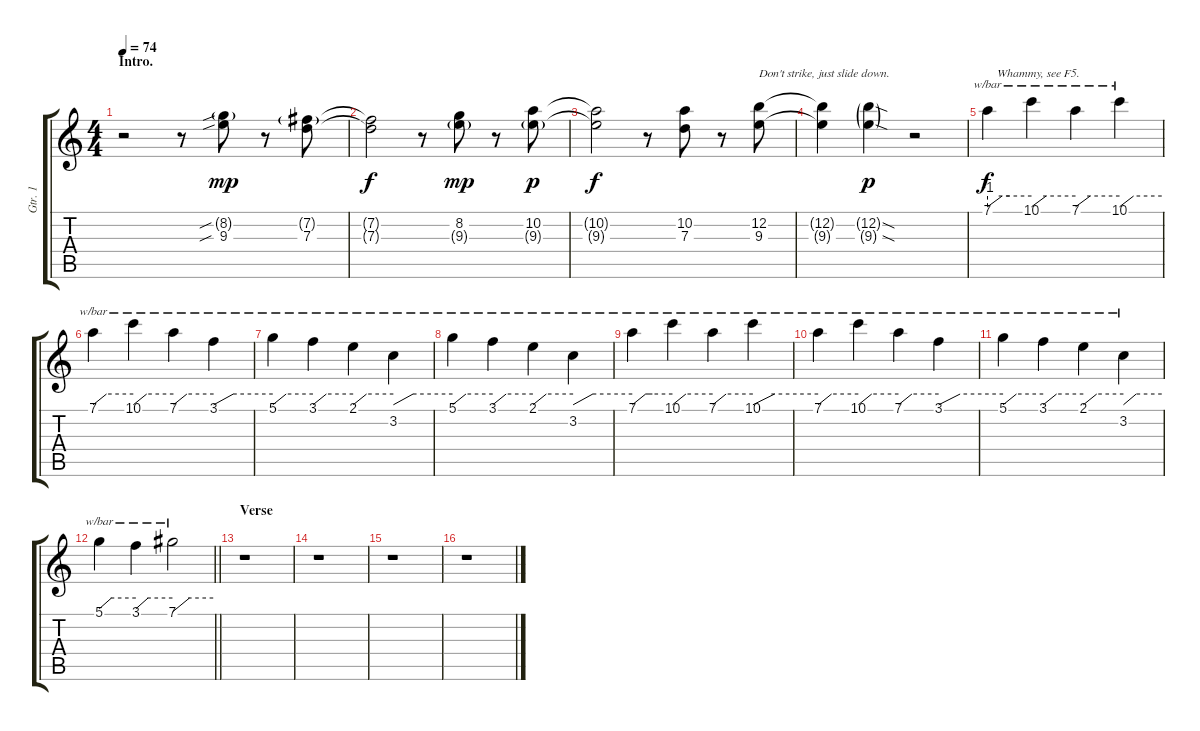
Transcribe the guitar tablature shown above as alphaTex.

\track ("Gtr. 1" "Gtr. 1") {instrument electricguitarjazz}
\staff {score tabs}
\tuning (E4 B3 G3 D3 A2 E2) {hide}
\ts (4 4)
\section ("" "Intro.")
\tempo 74
\clef g2
\ks c
r.2{dy mp instrument electricguitarjazz} r.8 (8.2{sib g} 9.3{sib}).8 r.8 (7.2{g} 7.3).8 |
(7.2{t} 7.3{t}).2{dy f} r.8 (8.2 9.3{g}).8{dy mp} r.8 (10.2 9.3{g}).8{dy p} |
(10.2{t} 9.3{t}).2{dy f} r.8 (10.2 7.3).8 r.8 (12.2 9.3).8{txt "Don't strike, just slide down."} |
(12.2{t} 9.3{t}).4 (12.2{sod g} 9.3{sod g}).4{dy p} r.2 |
7.1.4{tbe (custom default 0 -4 20 0 30 0 60 0) txt "   Whammy, see F5." dy f} 10.1.4{tbe (custom default 0 -4 20 0 60 0)} 7.1.4{tbe (custom default 0 -4 20 0 60 0)} 10.1.4{tbe (custom default 0 -4 20 0 60 0)} |
7.1.4{tbe (custom default 0 -4 20 0 60 0)} 10.1.4{tbe (custom default 0 -4 20 0 60 0)} 7.1.4{tbe (custom default 0 -4 20 0 60 0)} 3.1.4{tbe (custom default 0 -4 20 0 60 0)} |
5.1.4{tbe (custom default 0 -4 20 0 60 0)} 3.1.4{tbe (custom default 0 -4 20 0 60 0)} 2.1.4{tbe (custom default 0 -4 20 0 60 0)} 3.2.4{tbe (custom default 0 -4 20 0 60 0)} |
5.1.4{tbe (custom default 0 -4 20 0 60 0)} 3.1.4{tbe (custom default 0 -4 20 0 60 0)} 2.1.4{tbe (custom default 0 -4 20 0 60 0)} 3.2.4{tbe (custom default 0 -4 20 0 60 0)} |
7.1.4{tbe (custom default 0 -4 20 0 30 0 60 0)} 10.1.4{tbe (custom default 0 -4 20 0 60 0)} 7.1.4{tbe (custom default 0 -4 20 0 60 0)} 10.1.4{tbe (custom default 0 -4 20 0 60 0)} |
7.1.4{tbe (custom default 0 -4 20 0 60 0)} 10.1.4{tbe (custom default 0 -4 20 0 60 0)} 7.1.4{tbe (custom default 0 -4 20 0 60 0)} 3.1.4{tbe (custom default 0 -4 20 0 60 0)} |
5.1.4{tbe (custom default 0 -4 20 0 60 0)} 3.1.4{tbe (custom default 0 -4 20 0 60 0)} 2.1.4{tbe (custom default 0 -4 20 0 60 0)} 3.2.4{tbe (custom default 0 -4 20 0 60 0)} |
\barLineRight lightlight
5.1.4{tbe (custom default 0 -4 20 0 60 0)} 3.1.4{tbe (custom default 0 -4 20 0 60 0)} 7.1.2{tbe (custom default 0 -6 25 0 60 0)} |
\section ("" "Verse")
r.1 |
r.1 |
r.1 |
r.1
